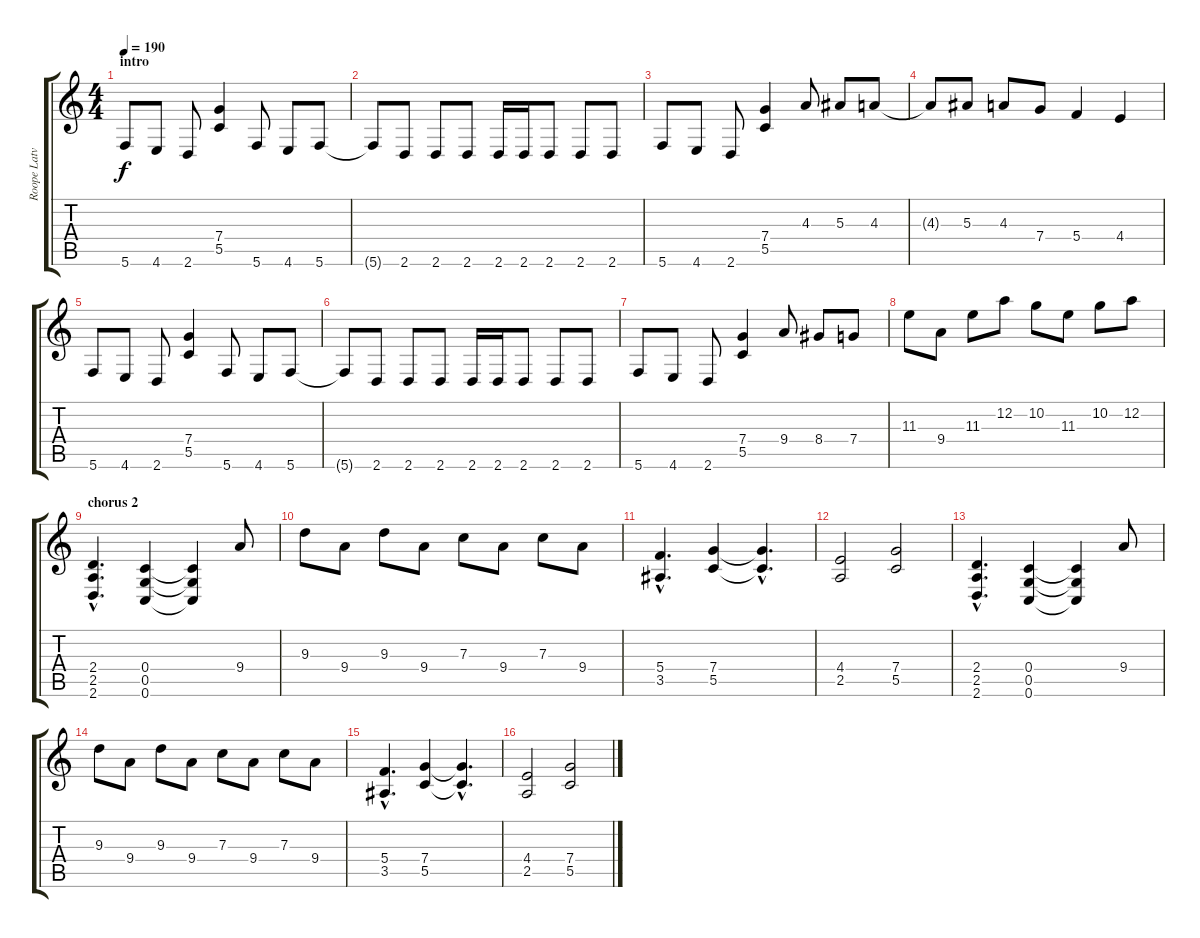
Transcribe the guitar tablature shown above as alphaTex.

\track ("Roope Latvala" "Roope Latv") {instrument distortionguitar}
\staff {score tabs}
\tuning (D4 A3 F3 C3 G2 C2) {hide}
\ts (4 4)
\section ("" "intro")
\tempo 190
\clef g2
\ks c
5.6.8{dy f} 4.6.8 2.6.8 (7.4 5.5).4 5.6.8 4.6.8 5.6.8 |
5.6{t}.8 2.6.8 2.6.8 2.6.8 2.6.16 2.6.16 2.6.8 2.6.8 2.6.8 |
5.6.8 4.6.8 2.6.8 (7.4 5.5).4 4.3.8 5.3.8 4.3.8 |
4.3{t}.8 5.3.8 4.3.8 7.4.8 5.4.4 4.4.4 |
5.6.8 4.6.8 2.6.8 (7.4 5.5).4 5.6.8 4.6.8 5.6.8 |
5.6{t}.8 2.6.8 2.6.8 2.6.8 2.6.16 2.6.16 2.6.8 2.6.8 2.6.8 |
5.6.8 4.6.8 2.6.8 (7.4 5.5).4 9.4.8 8.4.8 7.4.8 |
11.3.8 9.4.8 11.3.8 12.2.8 10.2.8 11.3.8 10.2.8 12.2.8 |
\section ("" "chorus 2")
(2.4{hac} 2.5{hac} 2.6{hac}).4{d} (0.4 0.5 0.6).4 (0.4{t} 0.5{t} 0.6{t}).4 9.4.8 |
9.3.8 9.4.8 9.3.8 9.4.8 7.3.8 9.4.8 7.3.8 9.4.8 |
(5.4{hac} 3.5{hac}).4{d} (7.4 5.5).4 (7.4{hac t} 5.5{hac t}).4{d} |
(4.4 2.5).2 (7.4 5.5).2 |
(2.4{hac} 2.5{hac} 2.6{hac}).4{d} (0.4 0.5 0.6).4 (0.4{t} 0.5{t} 0.6{t}).4 9.4.8 |
9.3.8 9.4.8 9.3.8 9.4.8 7.3.8 9.4.8 7.3.8 9.4.8 |
(5.4{hac} 3.5{hac}).4{d} (7.4 5.5).4 (7.4{hac t} 5.5{hac t}).4{d} |
(4.4 2.5).2 (7.4 5.5).2
